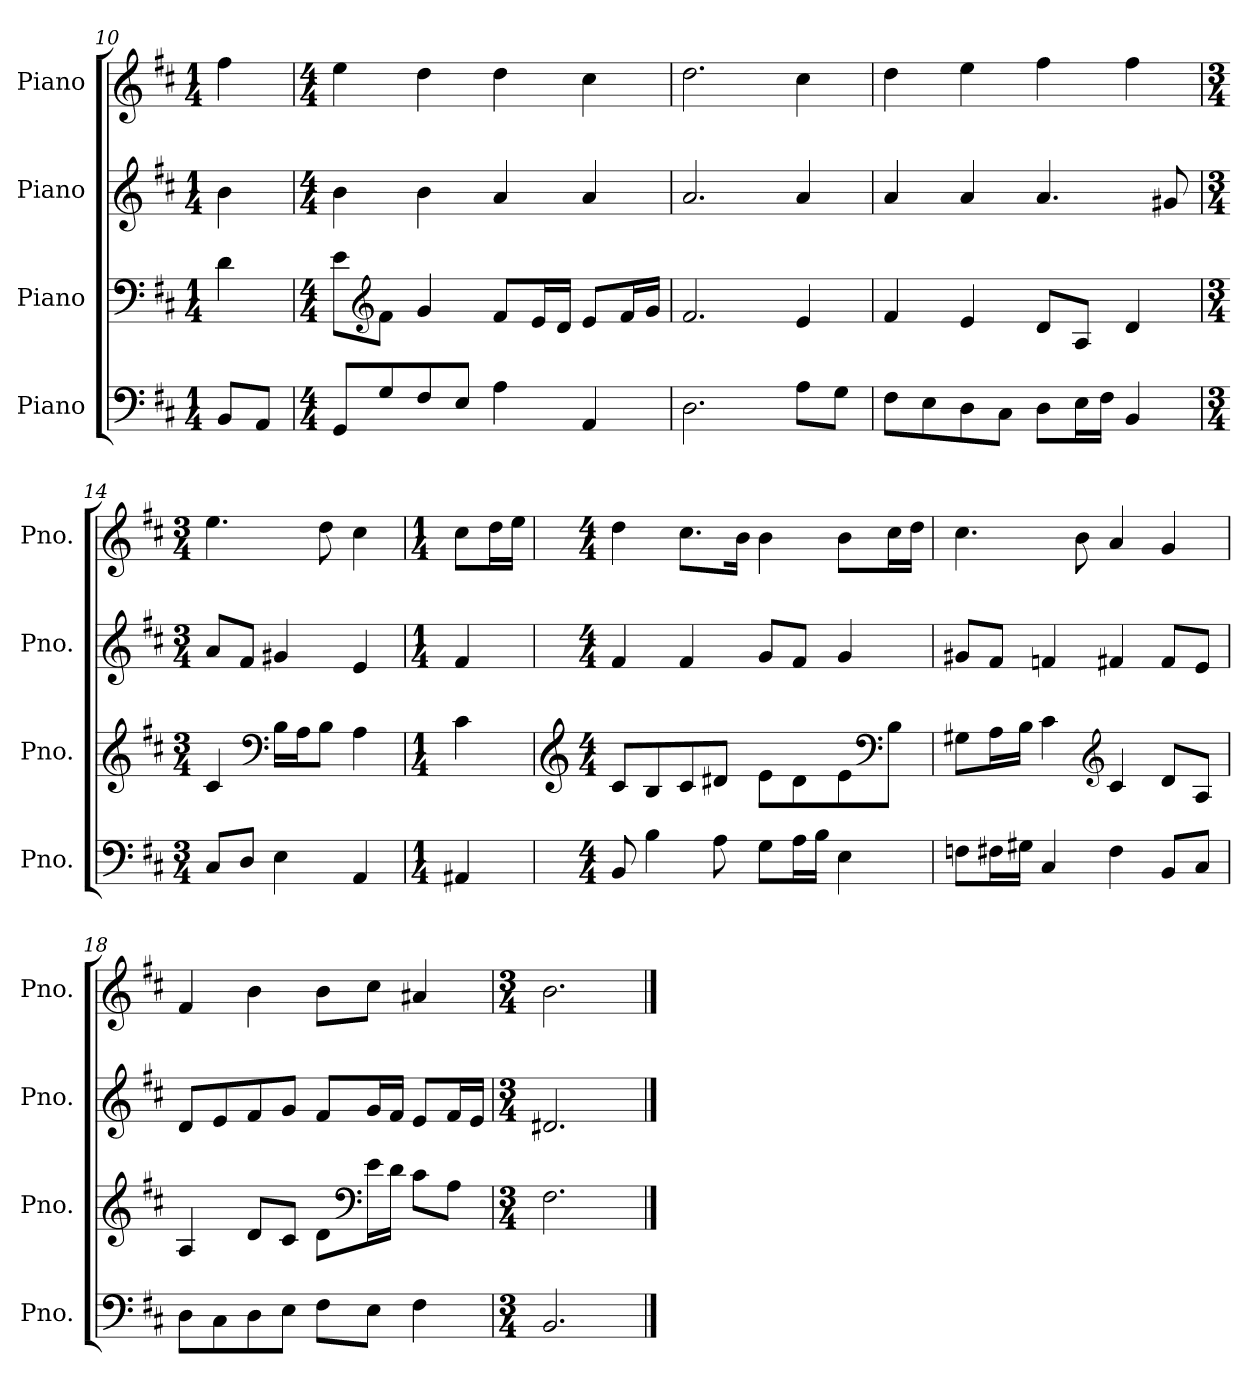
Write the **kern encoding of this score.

**kern	**kern	**kern	**kern
*part4	*part3	*part2	*part1
*staff4	*staff3	*staff2	*staff1
*I"Piano	*I"Piano	*I"Piano	*I"Piano
*I'Pno.	*I'Pno.	*I'Pno.	*I'Pno.
!!LO:LB:g=z
*clefF4	*clefF4	*clefG2	*clefG2
*k[f#c#]	*k[f#c#]	*k[f#c#]	*k[f#c#]
*M1/4	*M1/4	*M1/4	*M1/4
=10	=10	=10	=10
8BB/L	4d\	4b\	4ff#\
8AA/J	.	.	.
=11	=11	=11	=11
*M4/4	*M4/4	*M4/4	*M4/4
8GG/L	8e\L	4b\	4ee\
*	*clefG2	*	*
8G/	8f#\J	.	.
8F#/	4g/	4b\	4dd\
8E/J	.	.	.
4A\	8f#/L	4a/	4dd\
.	16e/L	.	.
.	16d/JJ	.	.
4AA/	8e/L	4a/	4cc#\
.	16f#/L	.	.
.	16g/JJ	.	.
=12	=12	=12	=12
2.D\	2.f#/	2.a/	2.dd\
8A\L	4e/	4a/	4cc#\
8G\J	.	.	.
=13	=13	=13	=13
8F#\L	4f#/	4a/	4dd\
8E\	.	.	.
8D\	4e/	4a/	4ee\
8C#\J	.	.	.
8D\L	8d/L	4.a/	4ff#\
16E\L	8A/J	.	.
16F#\JJ	.	.	.
4BB/	4d/	.	4ff#\
.	.	8g#X/	.
=14	=14	=14	=14
*M3/4	*M3/4	*M3/4	*M3/4
8C#/L	4c#/	8a/L	4.ee\
8D/J	.	8f#/J	.
*	*clefF4	*	*
4E\	16B\LL	4g#X/	.
.	16A\J	.	.
.	8B\J	.	8dd\
4AA/	4A\	4e/	4cc#\
!!LO:PB:g=z
=15	=15	=15	=15
*M1/4	*M1/4	*M1/4	*M1/4
4AA#X/	4c#\	4f#/	8cc#\L
.	.	.	16dd\L
.	.	.	16ee\JJ
=16	=16	=16	=16
*	*clefG2	*	*
*M4/4	*M4/4	*M4/4	*M4/4
8BB/	8c#/L	4f#/	4dd\
4B\	8B/	.	.
.	8c#/	4f#/	8.cc#\L
8A\	8d#X/J	.	.
.	.	.	16b\Jk
8G\L	8e\L	8g/L	4b\
16A\L	8d#\	8f#/J	.
16B\JJ	.	.	.
4E\	8e\	4g/	8b\L
*	*clefF4	*	*
.	8B\J	.	16cc#\L
.	.	.	16dd\JJ
=17	=17	=17	=17
8Fn\L	8G#X\L	8g#X/L	4.cc#\
16F#X\L	16A\L	8f#/J	.
16G#X\JJ	16B\JJ	.	.
4C#/	4c#\	4fn/	.
.	.	.	8b\
*	*clefG2	*	*
4F#\	4c#/	4f#X/	4a/
8BB/L	8d/L	8f#/L	4g/
8C#/J	8A/J	8e/J	.
=18	=18	=18	=18
8D\L	4A/	8d/L	4f#/
8C#\	.	8e/	.
8D\	8d/L	8f#/	4b\
8E\J	8c#/J	8g/J	.
8F#\L	8d\L	8f#/L	8b\L
*	*clefF4	*	*
8E\J	16e\L	16g/L	8cc#\J
.	16d\JJ	16f#/JJ	.
4F#\	8c#\L	8e/L	4a#X/
.	8A\J	16f#/L	.
.	.	16e/JJ	.
!!LO:LB:g=z
=19	=19	=19	=19
*M3/4	*M3/4	*M3/4	*M3/4
2.BB/	2.F#\	2.d#X/	2.b\
==	==	==	==
*-	*-	*-	*-
